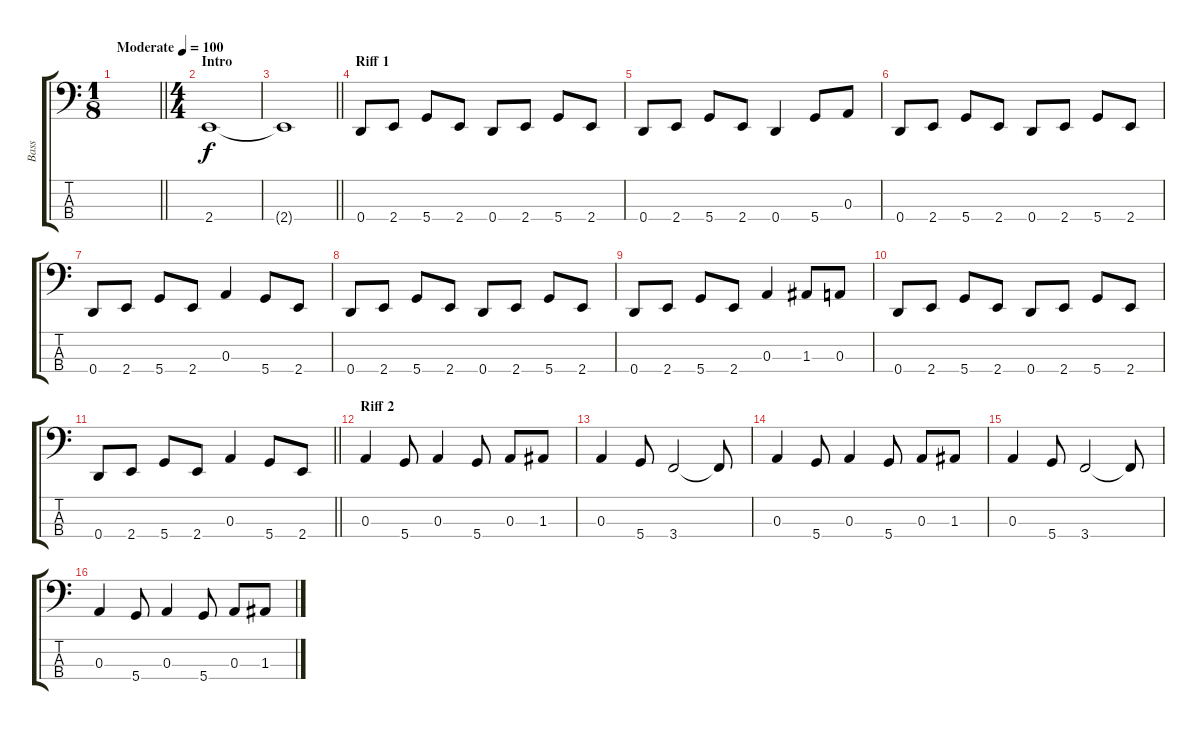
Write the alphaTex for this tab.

\track ("Bass" "Bass") {instrument electricbassfinger}
\staff {score tabs}
\tuning (G2 D2 A1 D1) {hide}
\ts (1 8)
\tempo (100 "Moderate")
\clef f4
\barLineRight lightlight
\ks c
|
\ts (4 4)
\section ("" "Intro")
2.4.1 |
\barLineRight lightlight
2.4{t}.1 |
\section ("" "Riff 1")
0.4.8 2.4.8 5.4.8 2.4.8 0.4.8 2.4.8 5.4.8 2.4.8 |
0.4.8 2.4.8 5.4.8 2.4.8 0.4.4 5.4.8 0.3.8 |
0.4.8 2.4.8 5.4.8 2.4.8 0.4.8 2.4.8 5.4.8 2.4.8 |
0.4.8 2.4.8 5.4.8 2.4.8 0.3.4 5.4.8 2.4.8 |
0.4.8 2.4.8 5.4.8 2.4.8 0.4.8 2.4.8 5.4.8 2.4.8 |
0.4.8 2.4.8 5.4.8 2.4.8 0.3.4 1.3.8 0.3.8 |
0.4.8 2.4.8 5.4.8 2.4.8 0.4.8 2.4.8 5.4.8 2.4.8 |
\barLineRight lightlight
0.4.8 2.4.8 5.4.8 2.4.8 0.3.4 5.4.8 2.4.8 |
\section ("" "Riff 2")
0.3.4 5.4.8 0.3.4 5.4.8 0.3.8 1.3.8 |
0.3.4 5.4.8 3.4.2 3.4{t}.8 |
0.3.4 5.4.8 0.3.4 5.4.8 0.3.8 1.3.8 |
0.3.4 5.4.8 3.4.2 3.4{t}.8 |
0.3.4 5.4.8 0.3.4 5.4.8 0.3.8 1.3.8
